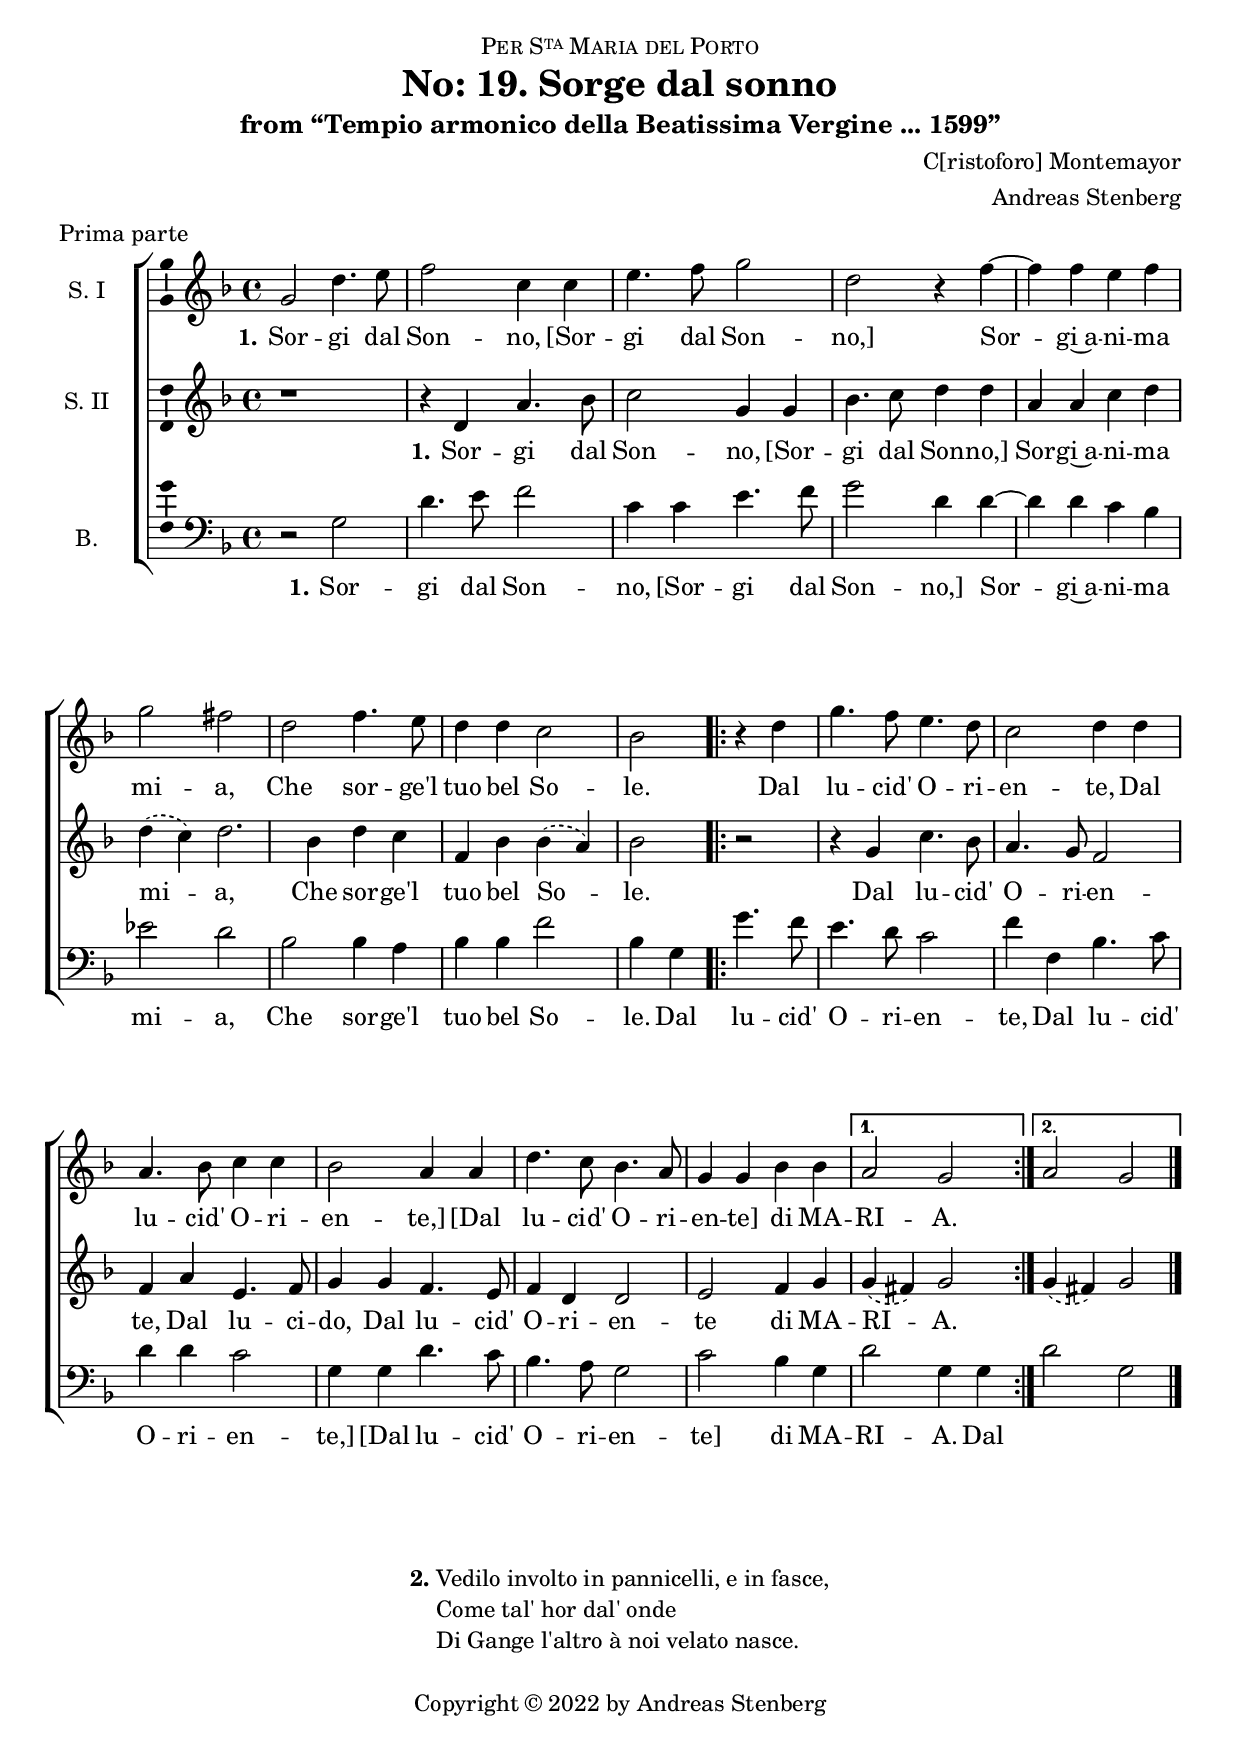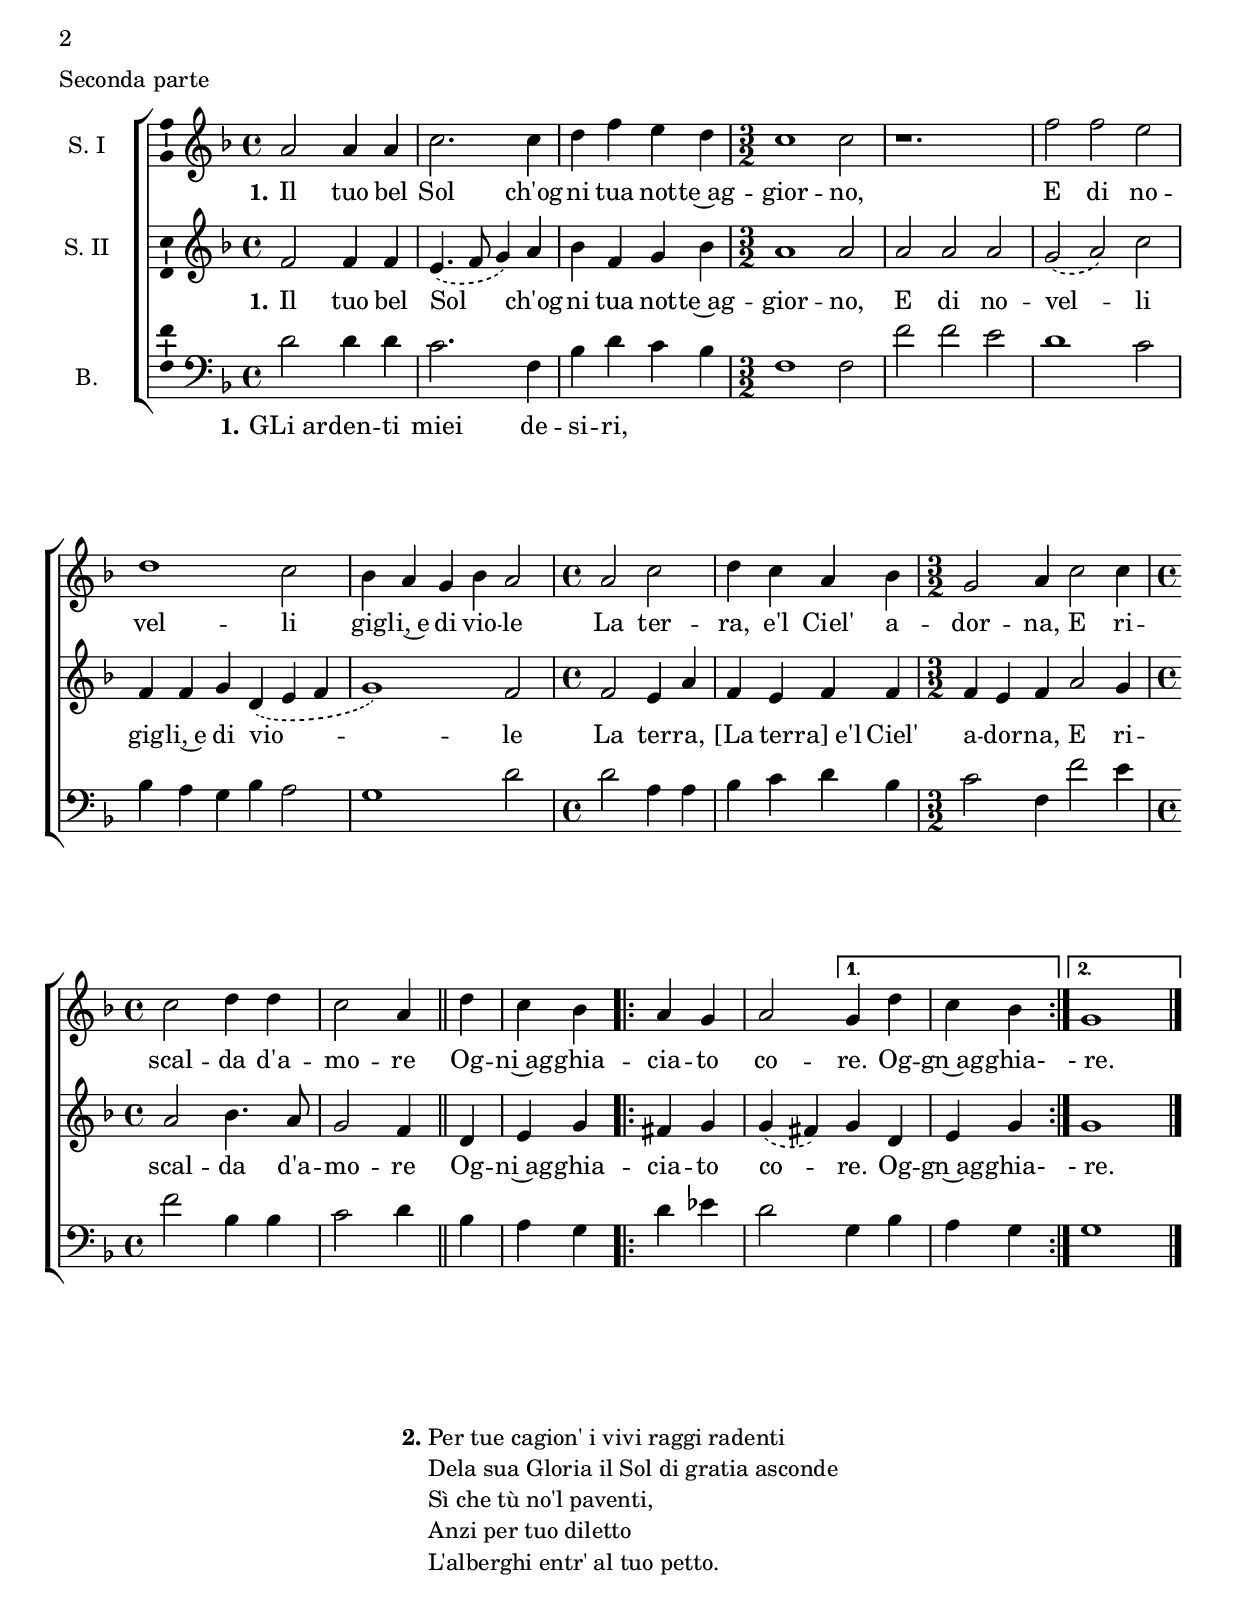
\version "2.18.0"
\language "deutsch"

\tocItem \markup "No. 27 Sorgi dal sonno"

\paper {
  print-all-headers = ##t
  page-breaking = #ly:minimal-breaking
}

  \header {
%    dedication = \markup { \center-column { \smallCaps "Prima parte" \concat { \smallCaps "Per S" \raise #0.5 { \tiny \smallCaps "ta" } \smallCaps " Maria del Porto" } \vspace #0.5  } }
%    title = "No: 19. Sorge dal sonno"
%    subtitle = "from “Tempio armonico della Beatissima Vergine ... 1599”"
%    composer = "C. Montemayar"
%    arranger = "Andreas Stenberg"
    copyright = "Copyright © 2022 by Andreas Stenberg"
    % Remove default LilyPond tagline
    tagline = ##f
  }

\layout {
  \context {
    \Score
    \remove "Bar_number_engraver"
  }
}

global = {
  \key f \major
  \time 4/4
  \set Timing.defaultBarType ="!"
}

chordNames = \chordmode {
  \global
  % Chords follow here.
  \set chordChanges =##t
  g2:m g2:m
  d2:m f2
  c2 e2:dim
  g2:m d2:m
  d2:m c4 b4
  c2:m/es  d2
  b2 b4 f4/a
  b2 f4:sus4 f4
  b4 g4:m
  \repeat volta 2 {
    g2:m e2:dim
    c2 f2
    b2 d2:m
    c2 g2:m
    d2:m
    b2 g2:m
    c2 b4 g4:m
  }
  \alternative {
    { d4:sus4 d4 g2:m }
    { d4:sus4 d4 g2:m }
  }
}

sopranoOne = \relative c' {
  \global
  % Music follows here.
  \slurDashed
  %    \partial 2
  g'2 d'4. e8
  f2 c4 c4
  e4. f8 g2
  d2 r4 f4~
  f4 f4
  e4 f4 g2
  fis2 d2
  f4. e8 d4 d4
  c2 b2
  \repeat volta 2 {
    r4 d4
    g4. f8 e4. d8
    c2 d4 d4
    a4. b8 c4 c4
    b2 a4 a4
    d4. c8 b4. a8
    g4 g4 b4 b4
  }
  \alternative {
    { a2 g2 }
    { a2 g2}
  }
  \bar "|."
}

sopranoTwo = \relative c' {
  \global
  \slurDashed
  % Music follows here.
  r1 r4 d4
  a'4. b8 c2
  g4 g4 b4. c8
  d4 d4 a4 a4
  c4 d4 d4( c4)
  d2. b4
  d4 c4 f,4 b4
  b4( a4) b2
  \repeat volta 2 {
    r2 r4 g4
    c4. b8 a4. g8
    f2 f4 a4
    e4. f8 g4 g4
    f4. e8 f4 d4
    d2 e2
    f4 g4 }
  \alternative {
    { g4( fis4) g2 } %% g1 in orig.
    { g4( fis4) g2  }
  }
}

bass = \relative c {
  \global
  \slurDashed
  % Music follows here.
  r2 g'2
  d'4. e8 f2
  c4 c4 e4. f8
  g2 d4 d4~
  d4 d4 c4 b4
  es2 d2
  b2 b4 a4
  b4 b4 f'2
  b,4 g4
  \repeat volta 2 {
  g'4. f8
  e4. d8 c2
  f4 f,4 b4. c8
  d4 d4 c2
  g4 g4 d'4. c8
  b4. a8 g2
  c2 b4 g4
  }
  \alternative {
  { d'2 g,4 g4 }
  { d'2 g,2 }
  }
}

sopranoOneVerse = \lyricmode {
  % Lyrics follow here.
  \set stanza = "1."
  % Lyrics follow here.
  Sor -- gi dal Son -- no,
  "[Sor" -- gi dal Son -- "no,]"
  Sor -- gi~a -- ni -- ma mi -- a,
  Che sor -- ge'l tuo bel So -- le.

  Dal lu -- cid' O -- ri -- en -- te,
  "Dal" lu -- cid' O -- ri -- en -- "te,]"
  "[Dal" lu -- cid' O -- ri -- en -- "te]" di MA -- RI -- A.
}

sopranoTwoVerse = \lyricmode {
  % Lyrics follow here.
  \set stanza = "1."
  % Lyrics follow here.
  Sor -- gi dal Son -- no,
  "[Sor" -- gi dal Son -- "no,]"
  Sor -- gi~a -- ni -- ma mi -- a,
  Che sor -- ge'l tuo bel So -- le.

  Dal lu -- cid' O -- ri -- en -- te,
  "Dal" lu -- ci -- do,
  "Dal" lu -- cid' O -- ri -- en -- "te" di MA -- RI -- A.
}

bassVerse = \lyricmode {
  % Lyrics follow here.
  \set stanza = "1."
  % Lyrics follow here.
  Sor -- gi dal Son -- no,
  "[Sor" -- gi dal Son -- "no,]"
  Sor -- gi~a -- ni -- ma mi -- a,
  Che sor -- ge'l tuo bel So -- le.

  Dal lu -- cid' O -- ri -- en -- te,
  "Dal" lu -- cid' O -- ri -- en -- "te,]"
  "[Dal" lu -- cid' O -- ri -- en -- "te]" di MA -- RI -- A.
  Dal
}

rehearsalMidi = #
(define-music-function
 (parser location name midiInstrument lyrics) (string? string? ly:music?)
 #{
   \unfoldRepeats <<
     \new Staff = "soprano1" \new Voice = "soprano1" { \sopranoOne }
     \new Staff = "soprano2" \new Voice = "soprano2" { \sopranoTwo }
     \new Staff = "bass" \new Voice = "bass" { \bass }
     \context Staff = $name {
       \set Score.midiMinimumVolume = #0.5
       \set Score.midiMaximumVolume = #0.5
       \set Score.tempoWholesPerMinute = #(ly:make-moment 100 4)
       \set Staff.midiMinimumVolume = #0.8
       \set Staff.midiMaximumVolume = #1.0
       \set Staff.midiInstrument = $midiInstrument
     }
     \new Lyrics \with {
       alignBelowContext = $name
     } \lyricsto $name $lyrics
   >>
 #})

chordsPart =  \new ChordNames \with { midiInstrument = "acoustic guitar (nylon)"
} \chordNames

choirPart = \new ChoirStaff <<
  \new Staff \with {
    midiInstrument = "choir aahs"
    instrumentName = "S. I"
    \consists "Ambitus_engraver"
  } { \sopranoOne }
  \addlyrics { \sopranoOneVerse }
  \new Staff \with {
    midiInstrument = "choir aahs"
    instrumentName = "S. II"
    \consists "Ambitus_engraver"
  } { \sopranoTwo }
  \addlyrics { \sopranoTwoVerse }
  \new Staff \with {
    midiInstrument = "choir aahs"
    instrumentName = "B."
    \clef "bass"
    \consists "Ambitus_engraver"
  } { \bass }
  \addlyrics { \bassVerse }
>>

\score {
  <<
%    \chordsPart
    \choirPart
  >>
  \layout { }
  \header {
    dedication = \markup { \center-column { %\smallCaps "Prima parte"
                                            \concat { \smallCaps "Per S" \raise #0.5 { \tiny \smallCaps "ta" } \smallCaps " Maria del Porto" } \vspace #0.5  } }
    title = "No: 19. Sorge dal sonno"
    subtitle = "from “Tempio armonico della Beatissima Vergine ... 1599”"
    piece = "Prima parte"
    composer = "C[ristoforo] Montemayor"
    arranger = "Andreas Stenberg"
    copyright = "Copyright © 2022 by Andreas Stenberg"
    % Remove default LilyPond tagline
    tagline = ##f
  }
}
\score {
  \unfoldRepeats
  <<
    \chordsPart
    \choirPart
  >>
  \midi {
    \tempo 4=180
  }
}

% Rehearsal MIDI files:
\book {
  \bookOutputSuffix "soprano1"
  \score {
    \rehearsalMidi "soprano1" "soprano sax" \sopranoOneVerse
    \midi { }
  }
}

\book {
  \bookOutputSuffix "soprano2"
  \score {
    \rehearsalMidi "soprano2" "soprano sax" \sopranoTwoVerse
    \midi { }
  }
}

\book {
  \bookOutputSuffix "bass"
  \score {
    \rehearsalMidi "bass" "soprano sax" \bassVerse
    \midi { }
  }
}


\markup {
  \column {
%    \vspace #1.2
    \fill-line { \line { \bold "2." \justify-string #"Vedilo involto in pannicelli, e in fasce,

Come tal' hor dal' onde

Di Gange l'altro à noi velato nasce."  } }
    \vspace #1.0
  }
}

\layout {
  \context {
    \Score
    \remove "Bar_number_engraver"
  }
}

global = {
  \key f \major
  \time 4/4
  \set Timing.defaultBarType ="!"
}

chordNames = \chordmode {
  \global
  % Chords follow here.
  \set chordChanges =##t
  d2:m  d4:m d4:m
  c2. f4
  b2 c4 b4
  f1 f2
  f2 f2 a2
  g2:m7 d2:m c2
  b2 g2:m a4:m f4
  g1:m d2:m
  d2:m a2:m
  b4 c4 d4:m b4
  c4:sus4 c4 f4 f2 c4/e
  f2 b2
  c2 d4:m b4 a4:m g4:m
  \repeat volta 2 {
    d4 es4
    d4:sus4 d4
  }
  \alternative {
    { g4:m b4 a4:m g4:m }
    { g1:m }
  }
}

sopranoOne = \relative c' {
  \global
  % Music follows here.
  \set Score.tempoHideNote =##t
      \tempo 2=60
  \slurDashed
  a'2 a4 a4
  c2. c4
  d4 f4 e4 d4
  \time 3/2
  \tempo 1. = 40
  c1 c2
  r1.
  f2 f2 e2
  d1 c2
  b4 a4 g4 b4 a2
  \time 4/4
  \tempo 2 =60
  a2 c2
  d4 c4 a4 b4
  \time 3/2
  g2 a4 c2 c4
  \time 4/4
  c2
  d4 d4
  c2
  a4 \bar "||" d4 c4 b4
  \repeat volta 2 {
    a4 g4 a2
  }
  \alternative {
    {
      g4 d'4 c4 b4
    }
    {
      \cadenzaOn
      g1 \bar "|."
    }
  }
}

sopranoTwo = \relative c' {
  \global
  \slurDashed
  % Music follows here.
  f2 f4 f4
  e4.( f8 g4) a4
  b4 f4 g4 b4
  a1 a2
  a2 a2 a2
  g2( a2) c2
%  \times 2/3 {
    f,4 f4 g4
%  }
%  \times 2/3 {
    d4( e4 f4 g1)
%  }
  f2
  f2 e4 a4
  f4 e4 f4 f4
  f4 e4 f4 a2 g4 a2
  b4. a8 g2
  f4
  d4 e4 g4
  \repeat volta 2 {
    fis4 g4 g4( fis4)
  }
  \alternative {
    { g4 d4 e4 g4 }
    { g1 }
  }

}

bass = \relative c' {
  \global
  \slurDashed
  % Music follows here.
  d2 d4 d4
  c2. f,4
  b4 d4 c4 b4
  f1 f2
  f'2 f2 e2
  d1 c2
%  \times 2/3 {
    b4 a4 g4
%  }
%  \times 2/3 {
    b4 a2
%  }
  g1  d'2
  d2 a4 a4
  b4 c4 d4 b4
  c2
  f,4 f'2 e4
  f2 b,4 b4
  c2 d4

  b4 a4 g4
  \repeat volta 2 {
    d'4 es4 d2
  }
  \alternative {
    {
      g,4 b4 a4 g4
    }
    { g1 }
  }
}

sopranoOneVerse = \lyricmode {
  % Lyrics follow here.
  \set stanza = "1."
  % Lyrics follow here.
  Il tuo bel Sol ch'og -- ni tua not -- te~ag -- gior -- no,
  E di no -- vel -- li gig -- li,~e di vio -- le
  La ter -- ra,  e'l Ciel' a -- dor -- na,
  E ri -- scal -- da d'a -- mo -- re
  Og -- ni~ag -- ghia -- cia -- to co -- re.
  Og -- gn~ag -- ghia-
  "- re."
}

sopranoTwoVerse = \lyricmode {
  % Lyrics follow here.
  \set stanza = "1."
  % Lyrics follow here.
  Il tuo bel Sol ch'og -- ni tua not -- te~ag -- gior -- no,
  E di no -- vel -- li gig -- li,~e di vio -- le
  La ter -- ra, "[La" ter -- "ra] e'l" Ciel' a -- dor -- na,
  E ri -- scal -- da d'a -- mo -- re
  Og -- ni~ag -- ghia -- cia -- to co -- re.
  Og -- gn~ag -- ghia-
  "- re."
}

bassVerse = \lyricmode {
  % Lyrics follow here.
  \set stanza = "1."
  % Lyrics follow here.
  GLi_ar -- den -- ti miei de -- si -- ri,
}

rehearsalMidi = #
(define-music-function
 (parser location name midiInstrument lyrics) (string? string? ly:music?)
 #{
   \unfoldRepeats <<
     \new Staff = "soprano1" \new Voice = "soprano1" { \sopranoOne }
     \new Staff = "soprano2" \new Voice = "soprano2" { \sopranoTwo }
     \new Staff = "bass" \new Voice = "bass" { \bass }
     \context Staff = $name {
       \set Score.midiMinimumVolume = #0.5
       \set Score.midiMaximumVolume = #0.5
       \set Score.tempoWholesPerMinute = #(ly:make-moment 100 4)
       \set Staff.midiMinimumVolume = #0.8
       \set Staff.midiMaximumVolume = #1.0
       \set Staff.midiInstrument = $midiInstrument
     }
     \new Lyrics \with {
       alignBelowContext = $name
     } \lyricsto $name $lyrics
   >>
 #})

chordsPart =  \new ChordNames \with { midiInstrument = "acoustic guitar (nylon)"
} \chordNames

choirPart = \new ChoirStaff <<
  \new Staff \with {
    midiInstrument = "choir aahs"
    instrumentName = "S. I"
    \consists "Ambitus_engraver"
  } { \sopranoOne }
  \addlyrics { \sopranoOneVerse }
  \new Staff \with {
    midiInstrument = "choir aahs"
    instrumentName = "S. II"
    \consists "Ambitus_engraver"
  } { \sopranoTwo }
  \addlyrics { \sopranoTwoVerse }
  \new Staff \with {
    midiInstrument = "choir aahs"
    instrumentName = "B."
    \clef "bass"
    \consists "Ambitus_engraver"
  } { \bass }
  \addlyrics { \bassVerse }
>>

\score {
  <<
%    \chordsPart
    \choirPart
  >>
  \layout { }
  \header {
    piece = "Seconda parte"
%    dedication = \markup { \smallCaps "Per la Medisima" }
%    title = "No: 20. Il tuo bel Sol"
    %  subtitle = "from “Tempio armonico della Beatissima Vergine ... 1599”"
%    composer = ""
    % Remove default LilyPond tagline
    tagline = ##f
  }
}
\score {
  \unfoldRepeats
  <<
    \chordsPart
    \choirPart
  >>
  \midi {
  }
}

% Rehearsal MIDI files:
\book {
  \bookOutputSuffix "soprano1"
  \score {
    \rehearsalMidi "soprano1" "soprano sax" \sopranoOneVerse
    \midi { }
  }
}

\book {
  \bookOutputSuffix "soprano2"
  \score {
    \rehearsalMidi "soprano2" "soprano sax" \sopranoTwoVerse
    \midi { }
  }
}

\book {
  \bookOutputSuffix "bass"
  \score {
    \rehearsalMidi "bass" "soprano sax" \bassVerse
    \midi { }
  }
}


\markup {
  \column {
 %   \vspace #1.2
    \fill-line { \line { \bold "2." \justify-string #"Per tue cagion' i vivi raggi radenti

Dela sua Gloria il Sol di gratia asconde

Sì che tù no'l paventi,

Anzi per tuo diletto

L'alberghi entr' al tuo petto."  } }
  }
}